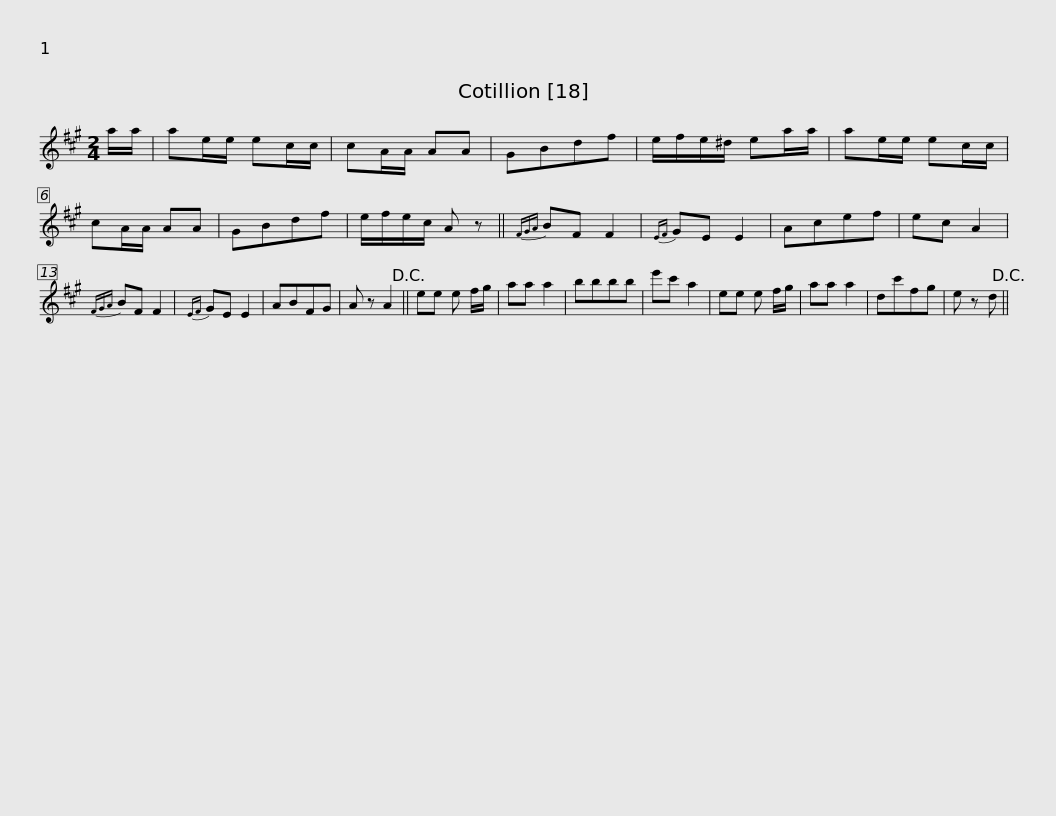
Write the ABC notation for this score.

X:1
L:1/8
M:2/4
I:linebreak $
K:A
V:1 treble
V:1
 a/a/ | ae/e/ ec/c/ | cA/A/ AA | GBdf | e/f/e/^d/ ea/a/ | %5
 ae/e/ ec/c/ | cA/A/ AA | GBdf |$ e/f/e/c/ A z ||{FGA} BF F2 | %10
{EF} GE E2 | Acef | ec A2 |{FGA} BF F2 |{EF} GE E2 | %15
 ABFG | A z A2!D.C.! || ee e f/g/ |$ aa a2 | bbbb | %20
 e'c' a2 | ee e f/g/ | aa a2 | dc'fg | e z d!D.C.! || %25
